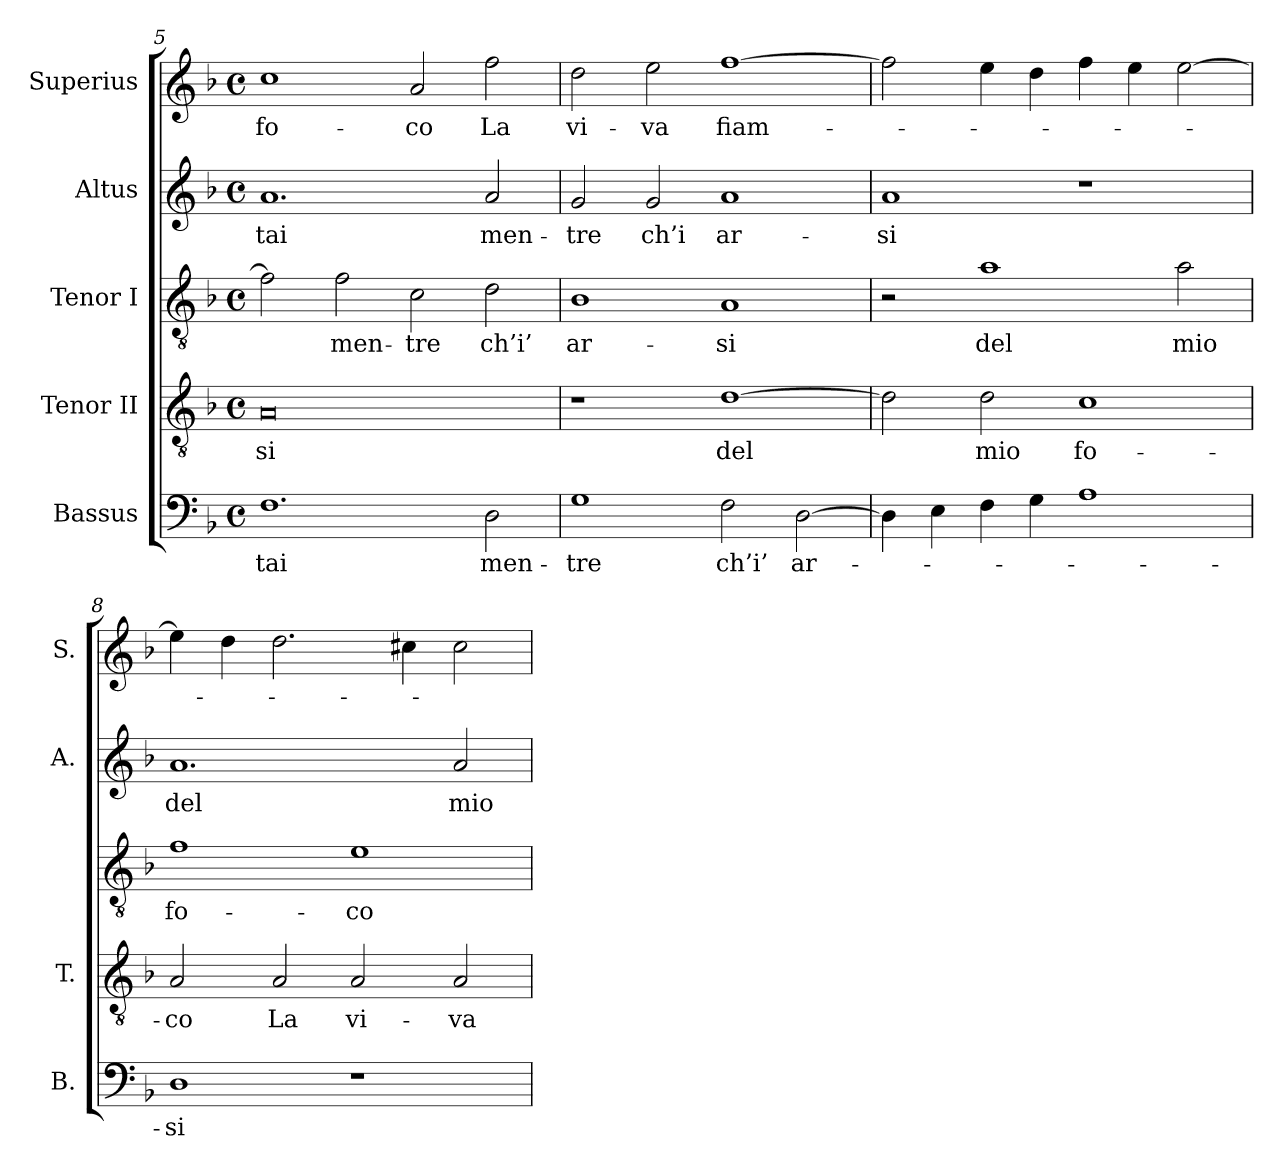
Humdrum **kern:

**kern	**text	**kern	**text	**kern	**text	**kern	**text	**kern	**text
*part5	*part5	*part4	*part4	*part3	*part3	*part2	*part2	*part1	*part1
*staff5	*staff5	*staff4	*staff4	*staff3	*staff3	*staff2	*staff2	*staff1	*staff1
*I"Bassus	*	*I"Tenor II	*	*I"Tenor I	*	*I"Altus	*	*I"Superius	*
*I'B.	*	*I'T.	*	*	*	*I'A.	*	*I'S.	*
*clefF4	*	*clefGv2	*	*clefGv2	*	*clefG2	*	*clefG2	*
*	*	*ITrd7c12	*	*	*	*	*	*	*
*k[b-]	*	*k[b-]	*	*k[b-]	*	*k[b-]	*	*k[b-]	*
*F:	*	*F:	*	*F:	*	*F:	*	*F:	*
*M4/4	*	*M4/4	*	*M4/4	*	*M4/4	*	*M4/4	*
*met(c)	*	*met(c)	*	*met(c)	*	*met(c)	*	*met(c)	*
=5	=5	=5	=5	=5	=5	=5	=5	=5	=5
!	!LO:LY:b:color=#000000	!	!	!	!	!	!	!	!
!	!	!	!LO:LY:b:color=#000000	!	!	!	!	!	!
!	!	!	!	!	!	!	!LO:LY:b:color=#000000	!	!
!	!	!	!	!	!	!	!	!	!LO:LY:b:color=#000000
1.Fi	-tai	0AAi	-si	2fi\]	.	1.ai	-tai	1cci	fo-
!	!	!	!	!	!LO:LY:b:color=#000000	!	!	!	!
.	.	.	.	2fi\	men-	.	.	.	.
!	!	!	!	!	!LO:LY:b:color=#000000	!	!	!	!
!	!	!	!	!	!	!	!	!	!LO:LY:b:color=#000000
.	.	.	.	2ci\	-tre	.	.	2ai/	-co
!	!LO:LY:b:color=#000000	!	!	!	!	!	!	!	!
!	!	!	!	!	!LO:LY:b:color=#000000	!	!	!	!
!	!	!	!	!	!	!	!LO:LY:b:color=#000000	!	!
!	!	!	!	!	!	!	!	!	!LO:LY:b:color=#000000
2Di\	men-	.	.	2di\	ch’i’	2ai/	men-	2ffi\	La
!!LO:LB:g=z
=6	=6	=6	=6	=6	=6	=6	=6	=6	=6
!	!LO:LY:b:color=#000000	!	!	!	!	!	!	!	!
!	!	!	!	!	!LO:LY:b:color=#000000	!	!	!	!
!	!	!	!	!	!	!	!LO:LY:b:color=#000000	!	!
!	!	!	!	!	!	!	!	!	!LO:LY:b:color=#000000
1Gi	-tre	1r	.	1B-i	ar-	2gi/	-tre	2ddi\	vi-
!	!	!	!	!	!	!	!LO:LY:b:color=#000000	!	!
!	!	!	!	!	!	!	!	!	!LO:LY:b:color=#000000
.	.	.	.	.	.	2gi/	ch’i	2eei\	-va
!	!LO:LY:b:color=#000000	!	!	!	!	!	!	!	!
!	!	!	!LO:LY:b:color=#000000	!	!	!	!	!	!
!	!	!	!	!	!LO:LY:b:color=#000000	!	!	!	!
!	!	!	!	!	!	!	!LO:LY:b:color=#000000	!	!
!	!	!	!	!	!	!	!	!	!LO:LY:b:color=#000000
2Fi\	ch’i’	[>1Di	del	1Ai	-si	1ai	ar-	[>1ffi	fiam-
!	!LO:LY:b:color=#000000	!	!	!	!	!	!	!	!
[>2Di\	ar-	.	.	.	.	.	.	.	.
=7	=7	=7	=7	=7	=7	=7	=7	=7	=7
!	!	!	!	!	!	!	!LO:LY:b:color=#000000	!	!
4Di\]	.	2Di\]	.	2r	.	1ai	-si	2ffi\]	.
4Ei\	.	.	.	.	.	.	.	.	.
!	!	!	!LO:LY:b:color=#000000	!	!	!	!	!	!
!	!	!	!	!	!LO:LY:b:color=#000000	!	!	!	!
4Fi\	.	2Di\	mio	1ai	del	.	.	4eei\	.
4Gi\	.	.	.	.	.	.	.	4ddi\	.
!	!	!	!LO:LY:b:color=#000000	!	!	!	!	!	!
1Ai	.	1Ci	fo-	.	.	1r	.	4ffi\	.
.	.	.	.	.	.	.	.	4eei\	.
!	!	!	!	!	!LO:LY:b:color=#000000	!	!	!	!
.	.	.	.	2ai\	mio	.	.	[>2eei\	.
=8	=8	=8	=8	=8	=8	=8	=8	=8	=8
!	!LO:LY:b:color=#000000	!	!	!	!	!	!	!	!
!	!	!	!LO:LY:b:color=#000000	!	!	!	!	!	!
!	!	!	!	!	!LO:LY:b:color=#000000	!	!	!	!
!	!	!	!	!	!	!	!LO:LY:b:color=#000000	!	!
1Di	-si	2AAi/	-co	1fi	fo-	1.ai	del	4eei\]	.
.	.	.	.	.	.	.	.	4ddi\	.
!	!	!	!LO:LY:b:color=#000000	!	!	!	!	!	!
.	.	2AAi/	La	.	.	.	.	2.ddi\	.
!	!	!	!LO:LY:b:color=#000000	!	!	!	!	!	!
!	!	!	!	!	!LO:LY:b:color=#000000	!	!	!	!
1r	.	2AAi/	vi-	1ei	-co	.	.	.	.
.	.	.	.	.	.	.	.	4cc#Xi\	.
!	!	!	!LO:LY:b:color=#000000	!	!	!	!	!	!
!	!	!	!	!	!	!	!LO:LY:b:color=#000000	!	!
.	.	2AAi/	-va	.	.	2ai/	mio	2cc#i\	.
=	=	=	=	=	=	=	=	=	=
*-	*-	*-	*-	*-	*-	*-	*-	*-	*-
